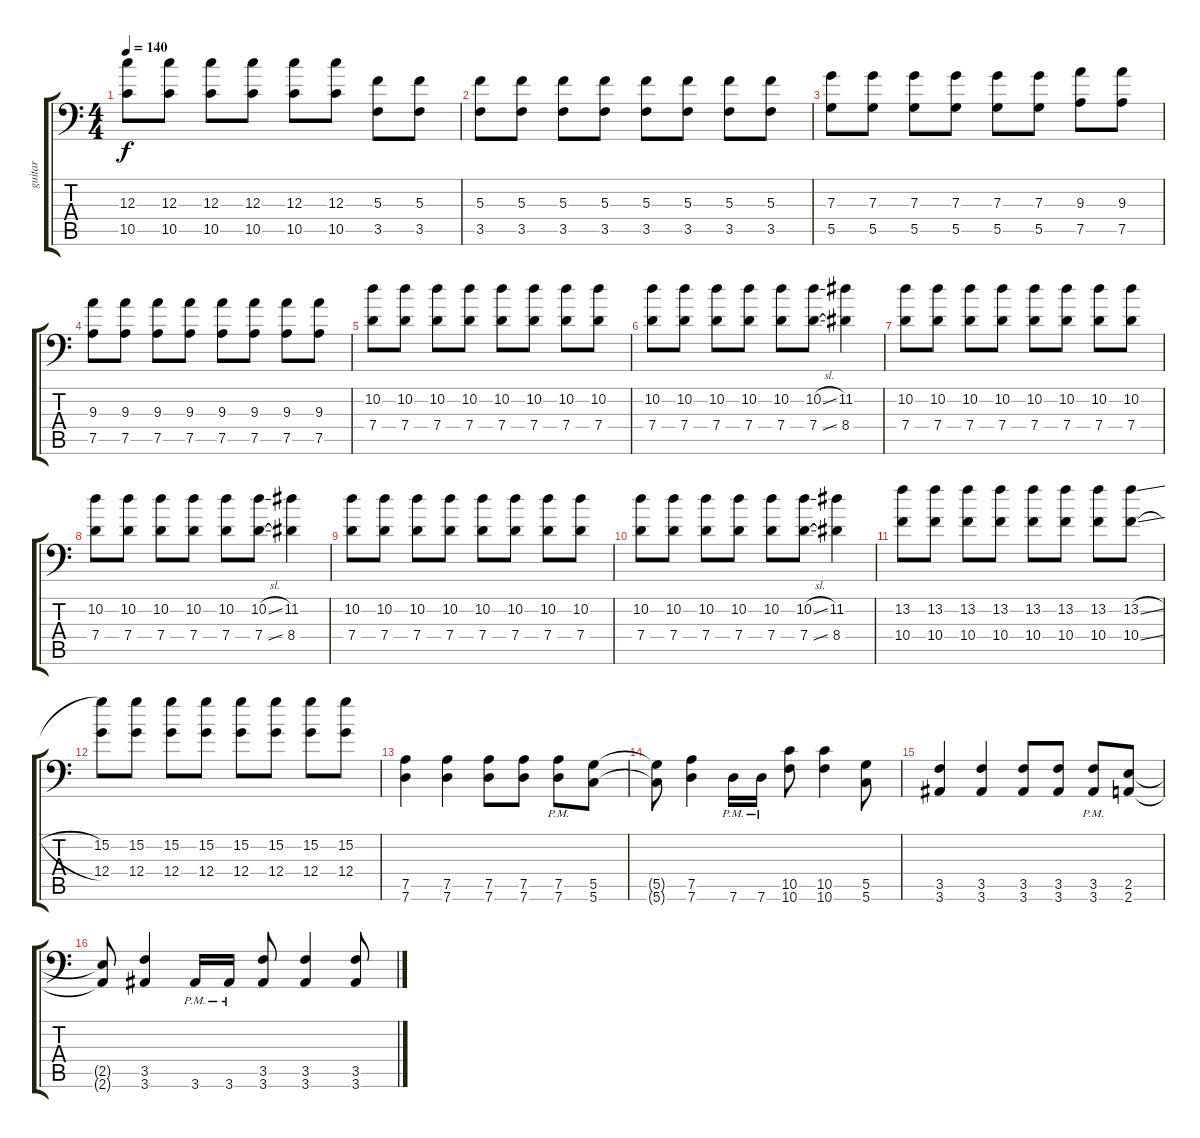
\track ("guitar" "guitar") {instrument overdrivenguitar}
\staff {score tabs}
\tuning (A3 E3 C3 G2 D2 G1) {hide}
\ts (4 4)
\tempo 140
\clef f4
\ks c
(12.3 10.5).8{dy f} (12.3 10.5).8 (12.3 10.5).8 (12.3 10.5).8 (12.3 10.5).8 (12.3 10.5).8 (5.3 3.5).8 (5.3 3.5).8 |
(5.3 3.5).8 (5.3 3.5).8 (5.3 3.5).8 (5.3 3.5).8 (5.3 3.5).8 (5.3 3.5).8 (5.3 3.5).8 (5.3 3.5).8 |
(7.3 5.5).8 (7.3 5.5).8 (7.3 5.5).8 (7.3 5.5).8 (7.3 5.5).8 (7.3 5.5).8 (9.3 7.5).8 (9.3 7.5).8 |
(9.3 7.5).8 (9.3 7.5).8 (9.3 7.5).8 (9.3 7.5).8 (9.3 7.5).8 (9.3 7.5).8 (9.3 7.5).8 (9.3 7.5).8 |
(10.2 7.4).8 (10.2 7.4).8 (10.2 7.4).8 (10.2 7.4).8 (10.2 7.4).8 (10.2 7.4).8 (10.2 7.4).8 (10.2 7.4).8 |
(10.2 7.4).8 (10.2 7.4).8 (10.2 7.4).8 (10.2 7.4).8 (10.2 7.4).8 (10.2{sl} 7.4{sl}).8 (11.2 8.4).4 |
(10.2 7.4).8 (10.2 7.4).8 (10.2 7.4).8 (10.2 7.4).8 (10.2 7.4).8 (10.2 7.4).8 (10.2 7.4).8 (10.2 7.4).8 |
(10.2 7.4).8 (10.2 7.4).8 (10.2 7.4).8 (10.2 7.4).8 (10.2 7.4).8 (10.2{sl} 7.4{sl}).8 (11.2 8.4).4 |
(10.2 7.4).8 (10.2 7.4).8 (10.2 7.4).8 (10.2 7.4).8 (10.2 7.4).8 (10.2 7.4).8 (10.2 7.4).8 (10.2 7.4).8 |
(10.2 7.4).8 (10.2 7.4).8 (10.2 7.4).8 (10.2 7.4).8 (10.2 7.4).8 (10.2{sl} 7.4{sl}).8 (11.2 8.4).4 |
(13.2 10.4).8 (13.2 10.4).8 (13.2 10.4).8 (13.2 10.4).8 (13.2 10.4).8 (13.2 10.4).8 (13.2 10.4).8 (13.2{sl} 10.4{sl}).8 |
(15.2 12.4).8 (15.2 12.4).8 (15.2 12.4).8 (15.2 12.4).8 (15.2 12.4).8 (15.2 12.4).8 (15.2 12.4).8 (15.2 12.4).8 |
(7.5 7.6).4 (7.5 7.6).4 (7.5 7.6).8 (7.5 7.6).8 (7.5{pm} 7.6{pm}).8 (5.5 5.6).8 |
(5.5{t} 5.6{t}).8 (7.5 7.6).4 7.6{pm}.16 7.6{pm}.16 (10.5 10.6).8 (10.5 10.6).4 (5.5 5.6).8 |
(3.5 3.6).4 (3.5 3.6).4 (3.5 3.6).8 (3.5 3.6).8 (3.5{pm} 3.6{pm}).8 (2.5 2.6).8 |
(2.5{t} 2.6{t}).8 (3.5 3.6).4 3.6{pm}.16 3.6{pm}.16 (3.5 3.6).8 (3.5 3.6).4 (3.5 3.6).8
